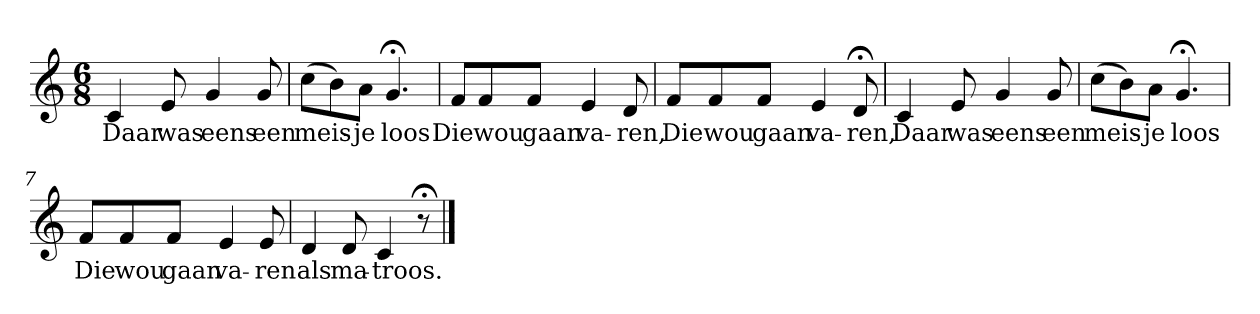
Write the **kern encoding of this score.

**kern	**text
*part1	*part1
*staff1	*staff1
*k[]	*
*C:	*
*M6/8	*
*MM120	*
=1	=1
4c	Daar
8e	was
4g	eens
8g	een
=2	=2
(8ccL	meis-
8b)	.
8aJ	-je
4.g;<	loos
=3	=3
8fL	Die
8f	wou
8fJ	gaan
4e	va-
8d	-ren,
=4	=4
8fL	Die
8f	wou
8fJ	gaan
4e	va-
8d;<	-ren,
=5	=5
4c	Daar
8e	was
4g	eens
8g	een
=6	=6
(8ccL	meis-
8b)	.
8aJ	-je
4.g;<	loos
=7	=7
8fL	Die
8f	wou
8fJ	gaan
4e	va-
8e	-ren
=8	=8
4d	als
8d	ma-
4c	-troos.
8r;<	.
==	==
*-	*-
